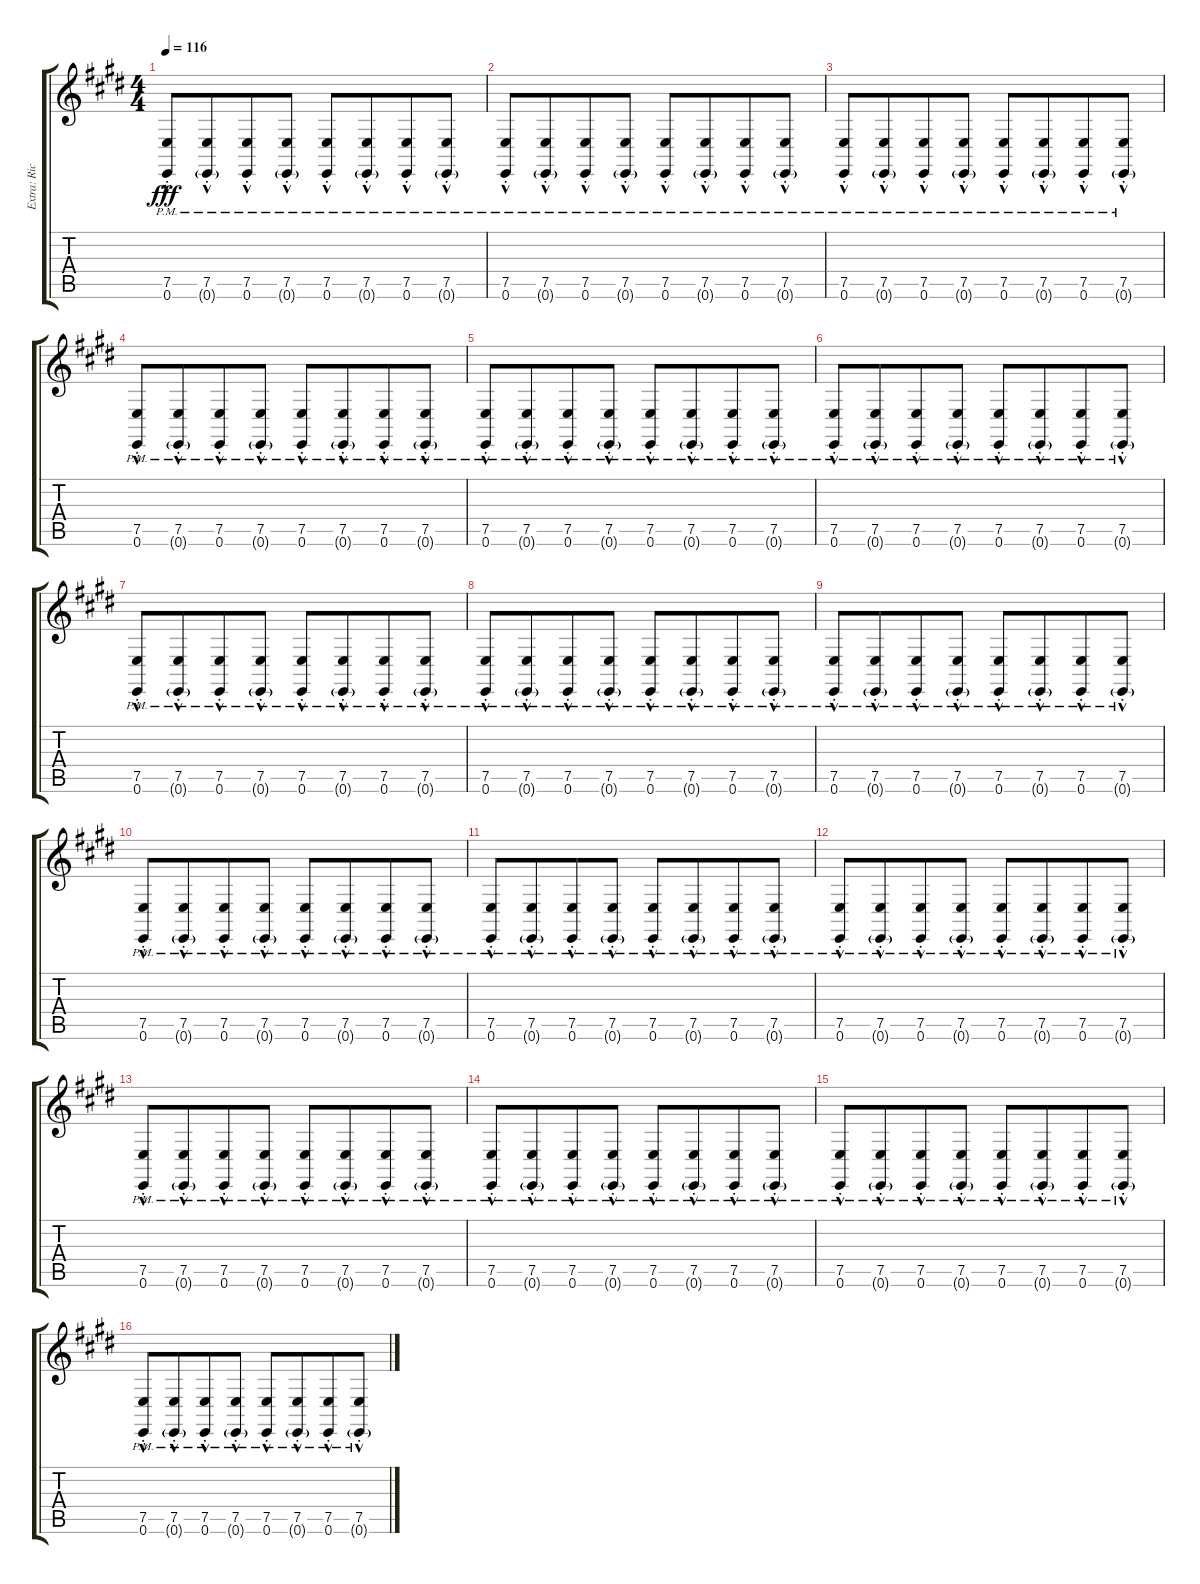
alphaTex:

\track ("Extra: Rick" "Extra: Ric") {instrument lead3calliope}
\staff {score tabs}
\tuning (E4 B3 G3 D3 A2 E2) {hide}
\ts (4 4)
\tempo 116
\clef g2
\ks e
(7.5{hac pm st} 0.6{pm st}).8{dy fff} (7.5{hac pm st} 0.6{g pm st}).8{beam merge} (7.5{hac pm st} 0.6{pm st}).8 (7.5{hac pm st} 0.6{g pm st}).8 (7.5{hac pm st} 0.6{pm st}).8 (7.5{hac pm st} 0.6{g pm st}).8{beam merge} (7.5{hac pm st} 0.6{pm st}).8 (7.5{hac pm st} 0.6{g pm st}).8 |
(7.5{hac pm st} 0.6{pm st}).8 (7.5{hac pm st} 0.6{g pm st}).8{beam merge} (7.5{hac pm st} 0.6{pm st}).8 (7.5{hac pm st} 0.6{g pm st}).8 (7.5{hac pm st} 0.6{pm st}).8 (7.5{hac pm st} 0.6{g pm st}).8{beam merge} (7.5{hac pm st} 0.6{pm st}).8 (7.5{hac pm st} 0.6{g pm st}).8 |
(7.5{hac pm st} 0.6{pm st}).8 (7.5{hac pm st} 0.6{g pm st}).8{beam merge} (7.5{hac pm st} 0.6{pm st}).8 (7.5{hac pm st} 0.6{g pm st}).8 (7.5{hac pm st} 0.6{pm st}).8 (7.5{hac pm st} 0.6{g pm st}).8{beam merge} (7.5{hac pm st} 0.6{pm st}).8 (7.5{hac pm st} 0.6{g pm st}).8 |
(7.5{hac pm st} 0.6{pm st}).8 (7.5{hac pm st} 0.6{g pm st}).8{beam merge} (7.5{hac pm st} 0.6{pm st}).8 (7.5{hac pm st} 0.6{g pm st}).8 (7.5{hac pm st} 0.6{pm st}).8 (7.5{hac pm st} 0.6{g pm st}).8{beam merge} (7.5{hac pm st} 0.6{pm st}).8 (7.5{hac pm st} 0.6{g pm st}).8 |
(7.5{hac pm st} 0.6{pm st}).8 (7.5{hac pm st} 0.6{g pm st}).8{beam merge} (7.5{hac pm st} 0.6{pm st}).8 (7.5{hac pm st} 0.6{g pm st}).8 (7.5{hac pm st} 0.6{pm st}).8 (7.5{hac pm st} 0.6{g pm st}).8{beam merge} (7.5{hac pm st} 0.6{pm st}).8 (7.5{hac pm st} 0.6{g pm st}).8 |
(7.5{hac pm st} 0.6{pm st}).8 (7.5{hac pm st} 0.6{g pm st}).8{beam merge} (7.5{hac pm st} 0.6{pm st}).8 (7.5{hac pm st} 0.6{g pm st}).8 (7.5{hac pm st} 0.6{pm st}).8 (7.5{hac pm st} 0.6{g pm st}).8{beam merge} (7.5{hac pm st} 0.6{pm st}).8 (7.5{hac pm st} 0.6{g pm st}).8 |
(7.5{hac pm st} 0.6{pm st}).8 (7.5{hac pm st} 0.6{g pm st}).8{beam merge} (7.5{hac pm st} 0.6{pm st}).8 (7.5{hac pm st} 0.6{g pm st}).8 (7.5{hac pm st} 0.6{pm st}).8 (7.5{hac pm st} 0.6{g pm st}).8{beam merge} (7.5{hac pm st} 0.6{pm st}).8 (7.5{hac pm st} 0.6{g pm st}).8 |
(7.5{hac pm st} 0.6{pm st}).8 (7.5{hac pm st} 0.6{g pm st}).8{beam merge} (7.5{hac pm st} 0.6{pm st}).8 (7.5{hac pm st} 0.6{g pm st}).8 (7.5{hac pm st} 0.6{pm st}).8 (7.5{hac pm st} 0.6{g pm st}).8{beam merge} (7.5{hac pm st} 0.6{pm st}).8 (7.5{hac pm st} 0.6{g pm st}).8 |
(7.5{hac pm st} 0.6{pm st}).8 (7.5{hac pm st} 0.6{g pm st}).8{beam merge} (7.5{hac pm st} 0.6{pm st}).8 (7.5{hac pm st} 0.6{g pm st}).8 (7.5{hac pm st} 0.6{pm st}).8 (7.5{hac pm st} 0.6{g pm st}).8{beam merge} (7.5{hac pm st} 0.6{pm st}).8 (7.5{hac pm st} 0.6{g pm st}).8 |
(7.5{hac pm st} 0.6{pm st}).8 (7.5{hac pm st} 0.6{g pm st}).8{beam merge} (7.5{hac pm st} 0.6{pm st}).8 (7.5{hac pm st} 0.6{g pm st}).8 (7.5{hac pm st} 0.6{pm st}).8 (7.5{hac pm st} 0.6{g pm st}).8{beam merge} (7.5{hac pm st} 0.6{pm st}).8 (7.5{hac pm st} 0.6{g pm st}).8 |
(7.5{hac pm st} 0.6{pm st}).8 (7.5{hac pm st} 0.6{g pm st}).8{beam merge} (7.5{hac pm st} 0.6{pm st}).8 (7.5{hac pm st} 0.6{g pm st}).8 (7.5{hac pm st} 0.6{pm st}).8 (7.5{hac pm st} 0.6{g pm st}).8{beam merge} (7.5{hac pm st} 0.6{pm st}).8 (7.5{hac pm st} 0.6{g pm st}).8 |
(7.5{hac pm st} 0.6{pm st}).8 (7.5{hac pm st} 0.6{g pm st}).8{beam merge} (7.5{hac pm st} 0.6{pm st}).8 (7.5{hac pm st} 0.6{g pm st}).8 (7.5{hac pm st} 0.6{pm st}).8 (7.5{hac pm st} 0.6{g pm st}).8{beam merge} (7.5{hac pm st} 0.6{pm st}).8 (7.5{hac pm st} 0.6{g pm st}).8 |
(7.5{hac pm st} 0.6{pm st}).8 (7.5{hac pm st} 0.6{g pm st}).8{beam merge} (7.5{hac pm st} 0.6{pm st}).8 (7.5{hac pm st} 0.6{g pm st}).8 (7.5{hac pm st} 0.6{pm st}).8 (7.5{hac pm st} 0.6{g pm st}).8{beam merge} (7.5{hac pm st} 0.6{pm st}).8 (7.5{hac pm st} 0.6{g pm st}).8 |
(7.5{hac pm st} 0.6{pm st}).8 (7.5{hac pm st} 0.6{g pm st}).8{beam merge} (7.5{hac pm st} 0.6{pm st}).8 (7.5{hac pm st} 0.6{g pm st}).8 (7.5{hac pm st} 0.6{pm st}).8 (7.5{hac pm st} 0.6{g pm st}).8{beam merge} (7.5{hac pm st} 0.6{pm st}).8 (7.5{hac pm st} 0.6{g pm st}).8 |
(7.5{hac pm st} 0.6{pm st}).8 (7.5{hac pm st} 0.6{g pm st}).8{beam merge} (7.5{hac pm st} 0.6{pm st}).8 (7.5{hac pm st} 0.6{g pm st}).8 (7.5{hac pm st} 0.6{pm st}).8 (7.5{hac pm st} 0.6{g pm st}).8{beam merge} (7.5{hac pm st} 0.6{pm st}).8 (7.5{hac pm st} 0.6{g pm st}).8 |
(7.5{hac pm st} 0.6{pm st}).8 (7.5{hac pm st} 0.6{g pm st}).8{beam merge} (7.5{hac pm st} 0.6{pm st}).8 (7.5{hac pm st} 0.6{g pm st}).8 (7.5{hac pm st} 0.6{pm st}).8 (7.5{hac pm st} 0.6{g pm st}).8{beam merge} (7.5{hac pm st} 0.6{pm st}).8 (7.5{hac pm st} 0.6{g pm st}).8
